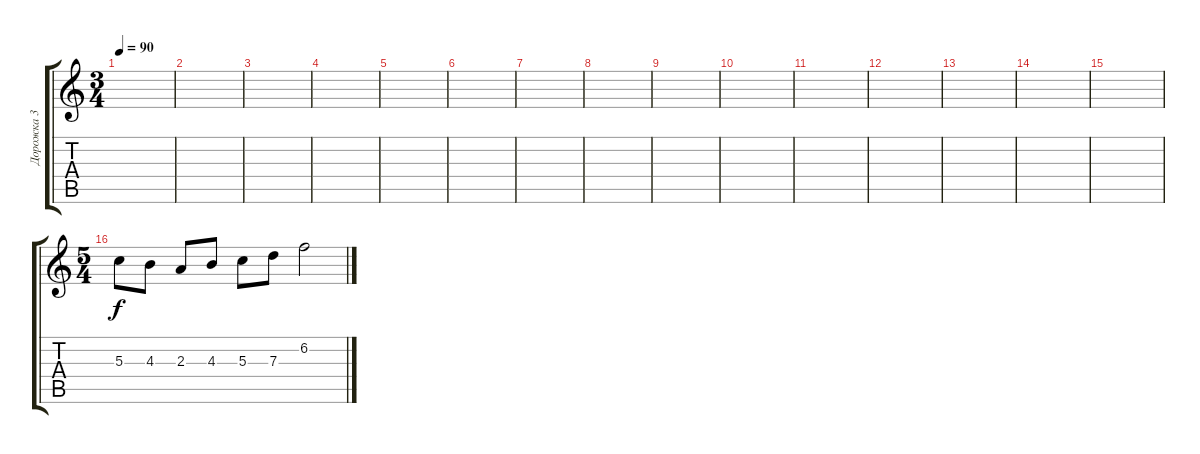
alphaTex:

\track ("Дорожка 3" "Дорожка 3") {instrument distortionguitar}
\staff {score tabs}
\tuning (E4 B3 G3 D3 A2 E2) {hide}
\ts (3 4)
\tempo 90
\clef g2
\ks c
|
|
|
|
|
|
|
|
|
|
|
|
|
|
|
\ts (5 4)
5.3.8 4.3.8 2.3.8 4.3.8 5.3.8 7.3.8 6.2.2
